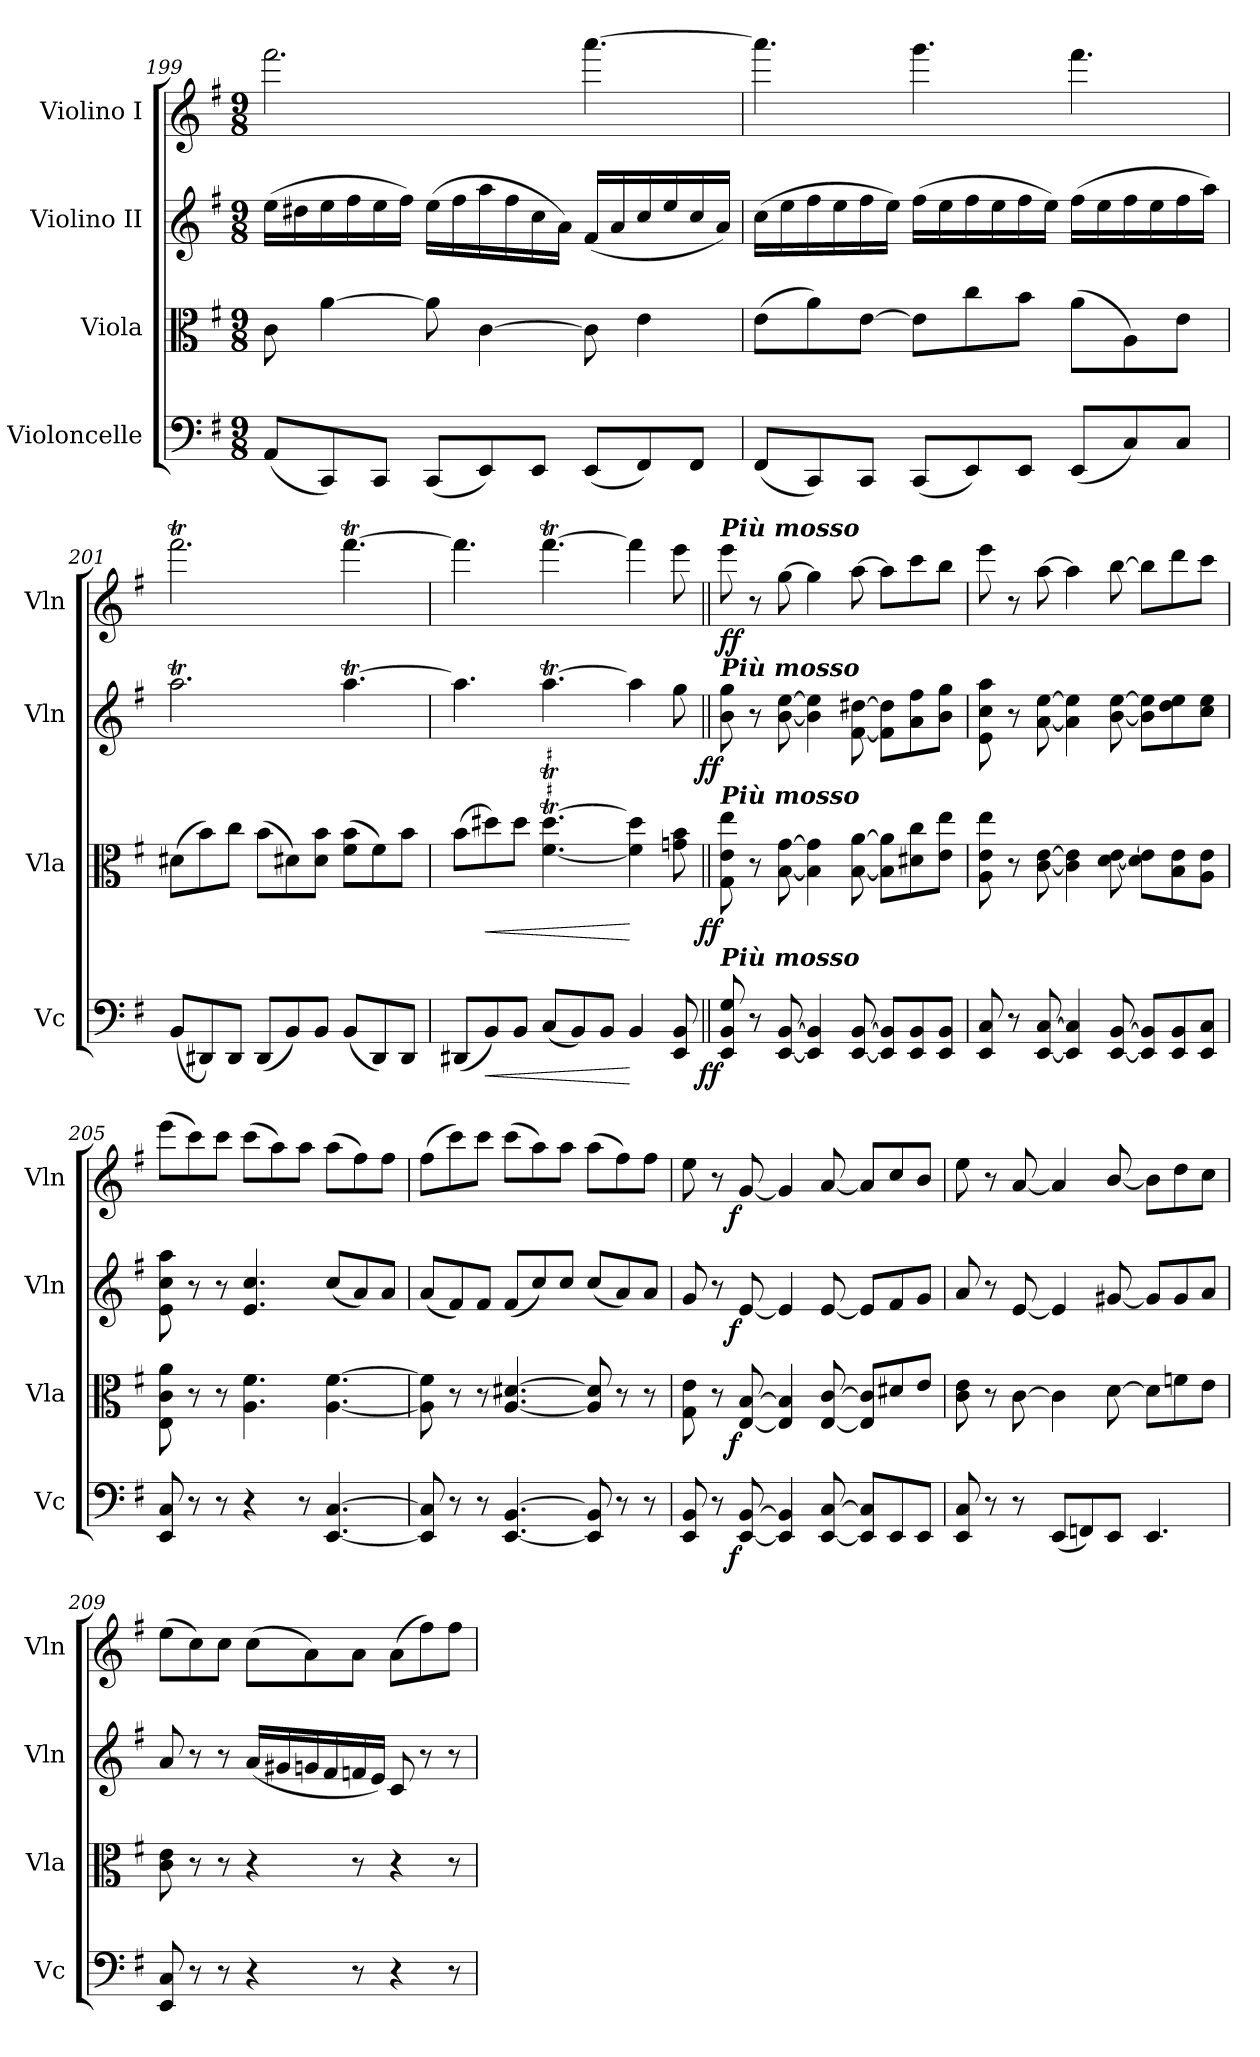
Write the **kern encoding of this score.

**kern	**dynam	**kern	**dynam	**kern	**dynam	**kern	**dynam
*part4	*part4	*part3	*part3	*part2	*part2	*part1	*part1
*staff4	*staff4	*staff3	*staff3	*staff2	*staff2	*staff1	*staff1
*I"Violoncelle	*	*I"Viola	*	*I"Violino II	*	*I"Violino I	*
*I'Vc	*	*I'Vla	*	*I'Vln	*	*I'Vln	*
*clefF4	*	*clefC3	*	*clefG2	*	*clefG2	*
*k[f#]	*	*k[f#]	*	*k[f#]	*	*k[f#]	*
*e:	*	*e:	*	*e:	*	*e:	*
*M9/8	*	*M9/8	*	*M9/8	*	*M9/8	*
=199	=199	=199	=199	=199	=199	=199	=199
(8AA/L	.	8c\	.	(16ee\LL	.	2.fff#\	.
.	.	.	.	16dd#X\	.	.	.
8CC/)	.	[4a\	.	16ee\	.	.	.
.	.	.	.	16ff#\	.	.	.
8CC/J	.	.	.	16ee\	.	.	.
.	.	.	.	16ff#\JJ)	.	.	.
(8CC/L	.	8a\]	.	(16ee\LL	.	.	.
.	.	.	.	16ff#\	.	.	.
8EE/)	.	[4c\	.	16aa\	.	.	.
.	.	.	.	16ff#\	.	.	.
8EE/J	.	.	.	16cc\	.	.	.
.	.	.	.	16a\JJ)	.	.	.
(8EE/L	.	8c\]	.	(16f#/LL	.	[4.aaa\	.
.	.	.	.	16a/	.	.	.
8FF#/)	.	4e\	.	16cc/	.	.	.
.	.	.	.	16ee/	.	.	.
8FF#/J	.	.	.	16cc/	.	.	.
.	.	.	.	16a/JJ)	.	.	.
=200	=200	=200	=200	=200	=200	=200	=200
(8FF#/L	.	(8e\L	.	(16cc\LL	.	4.aaa\]	.
.	.	.	.	16ee\	.	.	.
8CC/)	.	8a\)	.	16ff#\	.	.	.
.	.	.	.	16ee\	.	.	.
8CC/J	.	[8e\J	.	16ff#\	.	.	.
.	.	.	.	16ee\JJ)	.	.	.
(8CC/L	.	8e\L]	.	(16ff#\LL	.	4.ggg\	.
.	.	.	.	16ee\	.	.	.
8EE/)	.	8cc\	.	16ff#\	.	.	.
.	.	.	.	16ee\	.	.	.
8EE/J	.	8b\J	.	16ff#\	.	.	.
.	.	.	.	16ee\JJ)	.	.	.
(8EE/L	.	(8a\L	.	(16ff#\LL	.	4.fff#\	.
.	.	.	.	16ee\	.	.	.
8C/)	.	8A\)	.	16ff#\	.	.	.
.	.	.	.	16ee\	.	.	.
8C/J	.	8e\J	.	16ff#\	.	.	.
.	.	.	.	16aa\JJ)	.	.	.
=201	=201	=201	=201	=201	=201	=201	=201
(8BB/L	.	(8d#X\L	.	2.aaT\	.	2.fff#t\	.
8DD#X/)	.	8b\)	.	.	.	.	.
8DD#/J	.	8cc\J	.	.	.	.	.
(8DD#/L	.	(8b\L	.	.	.	.	.
8BB/)	.	8d#X\)	.	.	.	.	.
8BB/J	.	8d#\ 8b\J	.	.	.	.	.
(8BB/L	.	(8f#\ 8b\L	.	[4.aaT\	.	[4.fff#t\	.
8DD#/)	.	8f#\)	.	.	.	.	.
8DD#/J	.	8b\J	.	.	.	.	.
=202	=202	=202	=202	=202	=202	=202	=202
(8DD#X/L	.	(8b\L	.	4.aa\]	.	4.fff#\]	.
!	!LO:HP:b	!	!LO:HP:b	!	!	!	!
8BB/)	<	8dd#X\)	<	.	.	.	.
8BB/J	.	8dd#\J	.	.	.	.	.
(8C/L	.	[4.f#T\ [4.dd#T\	.	[4.aaT\	.	[4.fff#t\	.
8BB/)	.	.	.	.	.	.	.
8BB/J	.	.	.	.	.	.	.
4BB/	[	4f#]\ 4dd#]\	[	4aa\]	.	4fff#\]	.
8EE/ 8BB/	.	8g\ 8b\	.	8gg\	.	8eee\	.
=203||	=203||	=203||	=203||	=203||	=203||	=203||	=203||
!	!	!	!	!	!	!LO:TX:a:Bi:t=Più mosso	!
!	!	!	!	!LO:TX:a:Bi:t=Più mosso	!	!	!
!	!	!LO:TX:a:Bi:t=Più mosso	!	!	!	!	!
!LO:TX:a:Bi:t=Più mosso	!	!	!	!	!	!	!
!	!LO:DY:rj	!	!LO:DY:rj	!	!LO:DY:rj	!	!
8EE/ 8BB/ 8G/	ff	8G\ 8e\ 8ee\	ff	8b\ 8gg\	ff	8eee\	ff
8r	.	8r	.	8r	.	8r	.
[8EE/ [8BB/	.	[8B\ [8g\	.	[8b\ [8ee\	.	[8gg\	.
4EE]/ 4BB]/	.	4B]\ 4g]\	.	4b]\ 4ee]\	.	4gg\]	.
[8EE/ [8BB/	.	[8B\ [8a\	.	[8f#\ [8dd#X\	.	[8aa\	.
8EE]/ 8BB]/L	.	8B]\ 8a]\L	.	8f#]\ 8dd#]\L	.	8aa\L]	.
8EE/ 8BB/	.	8d#X\ 8cc\	.	8a\ 8ff#\	.	8ccc\	.
8EE/ 8BB/J	.	8e\ 8ee\J	.	8b\ 8gg\J	.	8bb\J	.
=204	=204	=204	=204	=204	=204	=204	=204
8EE/ 8C/	.	8A\ 8e\ 8ee\	.	8e\ 8cc\ 8aa\	.	8eee\	.
8r	.	8r	.	8r	.	8r	.
[8EE/ [8C/	.	[8c\ [8e\	.	[8a\ [8ee\	.	[8aa\	.
4EE]/ 4C]/	.	4c]\ 4e]\	.	4a]\ 4ee]\	.	4aa\]	.
[8EE/ [8BB/	.	[8d\ [8e\	.	[8b\ [8ee\	.	[8bb\	.
8EE]/ 8BB]/L	.	8d]\ 8e]\L	.	8b]\ 8ee]\L	.	8bb\L]	.
8EE/ 8BB/	.	8B\ 8e\	.	8dd\ 8ee\	.	8ddd\	.
8EE/ 8C/J	.	8A\ 8e\J	.	8cc\ 8ee\J	.	8ccc\J	.
=205	=205	=205	=205	=205	=205	=205	=205
8EE/ 8C/	.	8E\ 8c\ 8a\	.	8e\ 8cc\ 8aa\	.	(8eee\L	.
8r	.	8r	.	8r	.	8ccc\)	.
8r	.	8r	.	8r	.	8ccc\J	.
4r	.	4.A\ 4.f#\	.	4.e/ 4.cc/	.	(8ccc\L	.
.	.	.	.	.	.	8aa\)	.
8r	.	.	.	.	.	8aa\J	.
[4.EE/ [4.C/	.	[4.A\ [4.f#\	.	(8cc/L	.	(8aa\L	.
.	.	.	.	8a/)	.	8ff#\)	.
.	.	.	.	8a/J	.	8ff#\J	.
=206	=206	=206	=206	=206	=206	=206	=206
8EE]/ 8C]/	.	8A]\ 8f#]\	.	(8a/L	.	(8ff#\L	.
8r	.	8r	.	8f#/)	.	8ccc\)	.
8r	.	8r	.	8f#/J	.	8ccc\J	.
[4.EE/ [4.BB/	.	[4.A/ [4.d#X/	.	(8f#/L	.	(8ccc\L	.
.	.	.	.	8cc/)	.	8aa\)	.
.	.	.	.	8cc/J	.	8aa\J	.
8EE]/ 8BB]/	.	8A]/ 8d#]/	.	(8cc/L	.	(8aa\L	.
8r	.	8r	.	8a/)	.	8ff#\)	.
8r	.	8r	.	8a/J	.	8ff#\J	.
=207	=207	=207	=207	=207	=207	=207	=207
8EE/ 8BB/	.	8G\ 8e\	.	8g/	.	8ee\	.
8r	.	8r	.	8r	.	8r	.
!	!LO:DY:rj	!	!LO:DY:rj	!	!LO:DY:rj	!	!LO:DY:rj
[8EE/ [8BB/	f	[8E/ [8B/	f	[8e/	f	[8g/	f
4EE]/ 4BB]/	.	4E]/ 4B]/	.	4e/]	.	4g/]	.
[8EE/ [8C/	.	[8E/ [8c/	.	[8e/	.	[8a/	.
8EE]/ 8C]/L	.	8E]/ 8c]/L	.	8e/L]	.	8a/L]	.
8EE/	.	8d#X/	.	8f#/	.	8cc/	.
8EE/J	.	8e/J	.	8g/J	.	8b/J	.
=208	=208	=208	=208	=208	=208	=208	=208
8EE/ 8C/	.	8c\ 8e\	.	8a/	.	8ee\	.
8r	.	8r	.	8r	.	8r	.
8r	.	[8c\	.	[8e/	.	[8a/	.
(8EE/L	.	4c\]	.	4e/]	.	4a/]	.
8FFn/)	.	.	.	.	.	.	.
8EE/J	.	[8d\	.	[8g#X/	.	[8b/	.
4.EE/	.	8d\L]	.	8g#/L]	.	8b\L]	.
.	.	8fn\	.	8g#/	.	8dd\	.
.	.	8e\J	.	8a/J	.	8cc\J	.
=209	=209	=209	=209	=209	=209	=209	=209
8EE/ 8C/	.	8c\ 8e\	.	8a/	.	(8ee\L	.
8r	.	8r	.	8r	.	8cc\)	.
8r	.	8r	.	8r	.	8cc\J	.
4r	.	4r	.	(16a/LL	.	(8cc\L	.
.	.	.	.	16g#X/	.	.	.
.	.	.	.	16gn/	.	8a\)	.
.	.	.	.	16f#/	.	.	.
8r	.	8r	.	16fn/	.	8a\J	.
.	.	.	.	16e/JJ)	.	.	.
4r	.	4r	.	8c/	.	(8a\L	.
.	.	.	.	8r	.	8ff#\)	.
8r	.	8r	.	8r	.	8ff#\J	.
=	=	=	=	=	=	=	=
*-	*-	*-	*-	*-	*-	*-	*-
